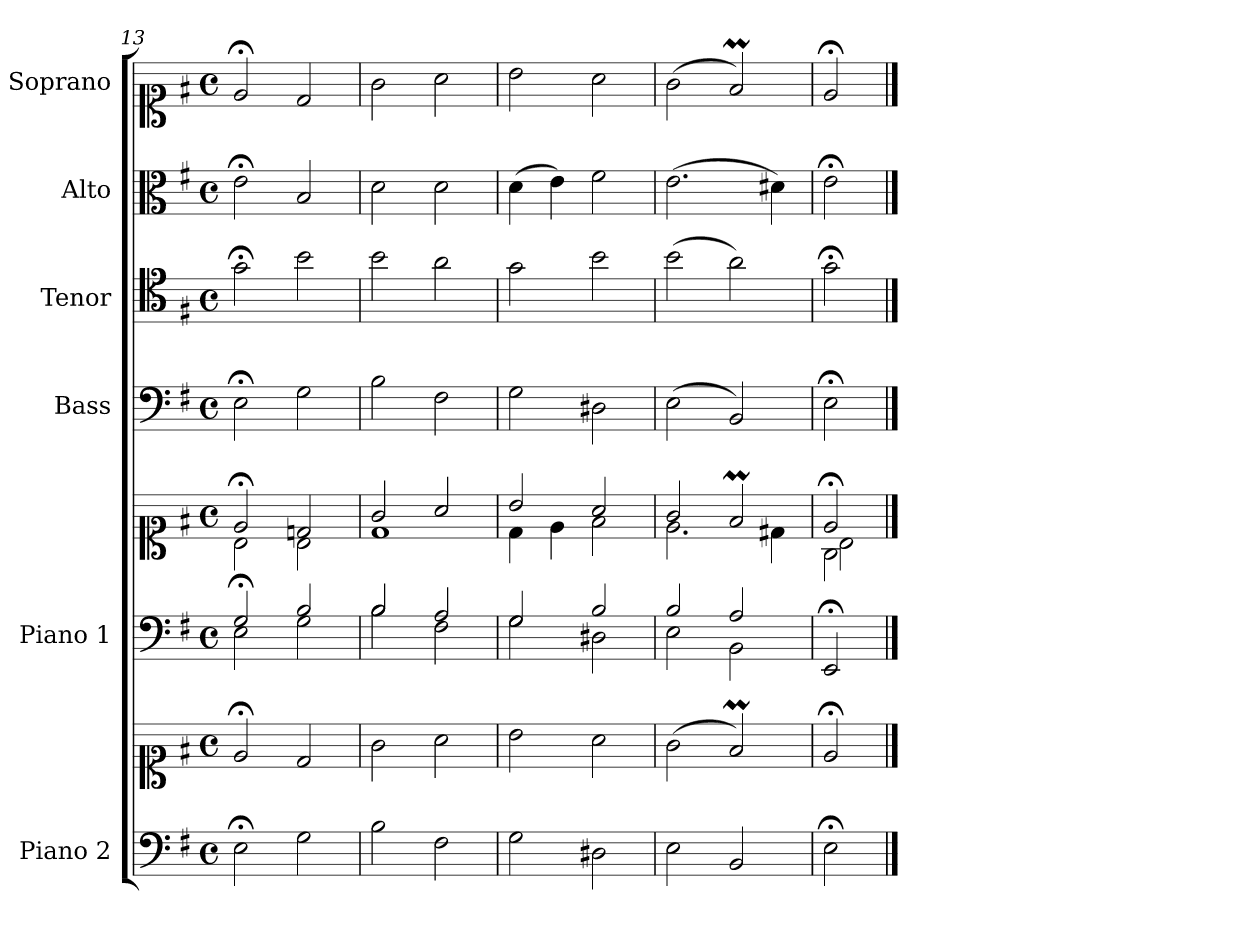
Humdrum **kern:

**kern	**kern	**kern	**kern	**kern	**kern	**kern	**kern
*part6	*part6	*part5	*part5	*part4	*part3	*part2	*part1
*staff8	*staff7	*staff6	*staff5	*staff4	*staff3	*staff2	*staff1
*I"Piano 2	*	*I"Piano 1	*	*I"Bass	*I"Tenor	*I"Alto	*I"Soprano
*I'Pno 2	*	*I'Pno 1	*	*I'B.	*I'T.	*I'A.	*I'S.
*clefF4	*clefC1	*clefF4	*clefC1	*clefF4	*clefC4	*clefC3	*clefC1
*	*	*	*	*	*ITrd7c12	*	*
*k[f#]	*k[f#]	*k[f#]	*k[f#]	*k[f#]	*k[f#]	*k[f#]	*k[f#]
*G:	*G:	*G:	*G:	*G:	*G:	*G:	*G:
*M4/4	*M4/4	*M4/4	*M4/4	*M4/4	*M4/4	*M4/4	*M4/4
*met(c)	*met(c)	*met(c)	*met(c)	*met(c)	*met(c)	*met(c)	*met(c)
=13	=13	=13	=13	=13	=13	=13	=13
*	*	*^	*^	*	*	*	*
2E;\	2e;</	2G;/	2E\	2e;</	2B\	2E;<\	2G;<\	2e;<\	2e;</
2G\	2d/	2B/	2G\	2dn/	2B\	2G\	2B\	2B/	2d/
=14	=14	=14	=14	=14	=14	=14	=14	=14	=14
2B\	2g\	2B/	2B\	2g/	1d\	2B\	2B\	2d\	2g\
2F#\	2a\	2A/	2F#\	2a/	.	2F#\	2A\	2d\	2a\
=15	=15	=15	=15	=15	=15	=15	=15	=15	=15
2G\	2b\	2G/	2G\	2b/	4d\	2G\	2G\	(4d\	2b\
.	.	.	.	.	4e\	.	.	4e\)	.
2D#X\	2a\	2B/	2D#X\	2a/	2f#\	2D#X\	2B\	2f#\	2a\
=16	=16	=16	=16	=16	=16	=16	=16	=16	=16
2E\	(2g\	2B/	2E\	2g/	2.e\	(2E\	(2B\	(2.e\	(2g\
2BB/	2f#m/)	2A/	2BB\	2f#m/	.	2BB/)	2A\)	.	2f#m/)
.	.	.	.	.	4d#X\	.	.	4d#X\)	.
*	*	*v	*v	*	*	*	*	*	*
=17	=17	=17	=17	=17	=17	=17	=17	=17
*	*	*	*	*^	*	*	*	*
2E;\	2e;</	2EE;</	2e;</	2G\	2B\	2E;<\	2G;<\	2e;<\	2e;</
*	*	*	*v	*v	*v	*	*	*	*
==	==	==	==	==	==	==	==
*-	*-	*-	*-	*-	*-	*-	*-
